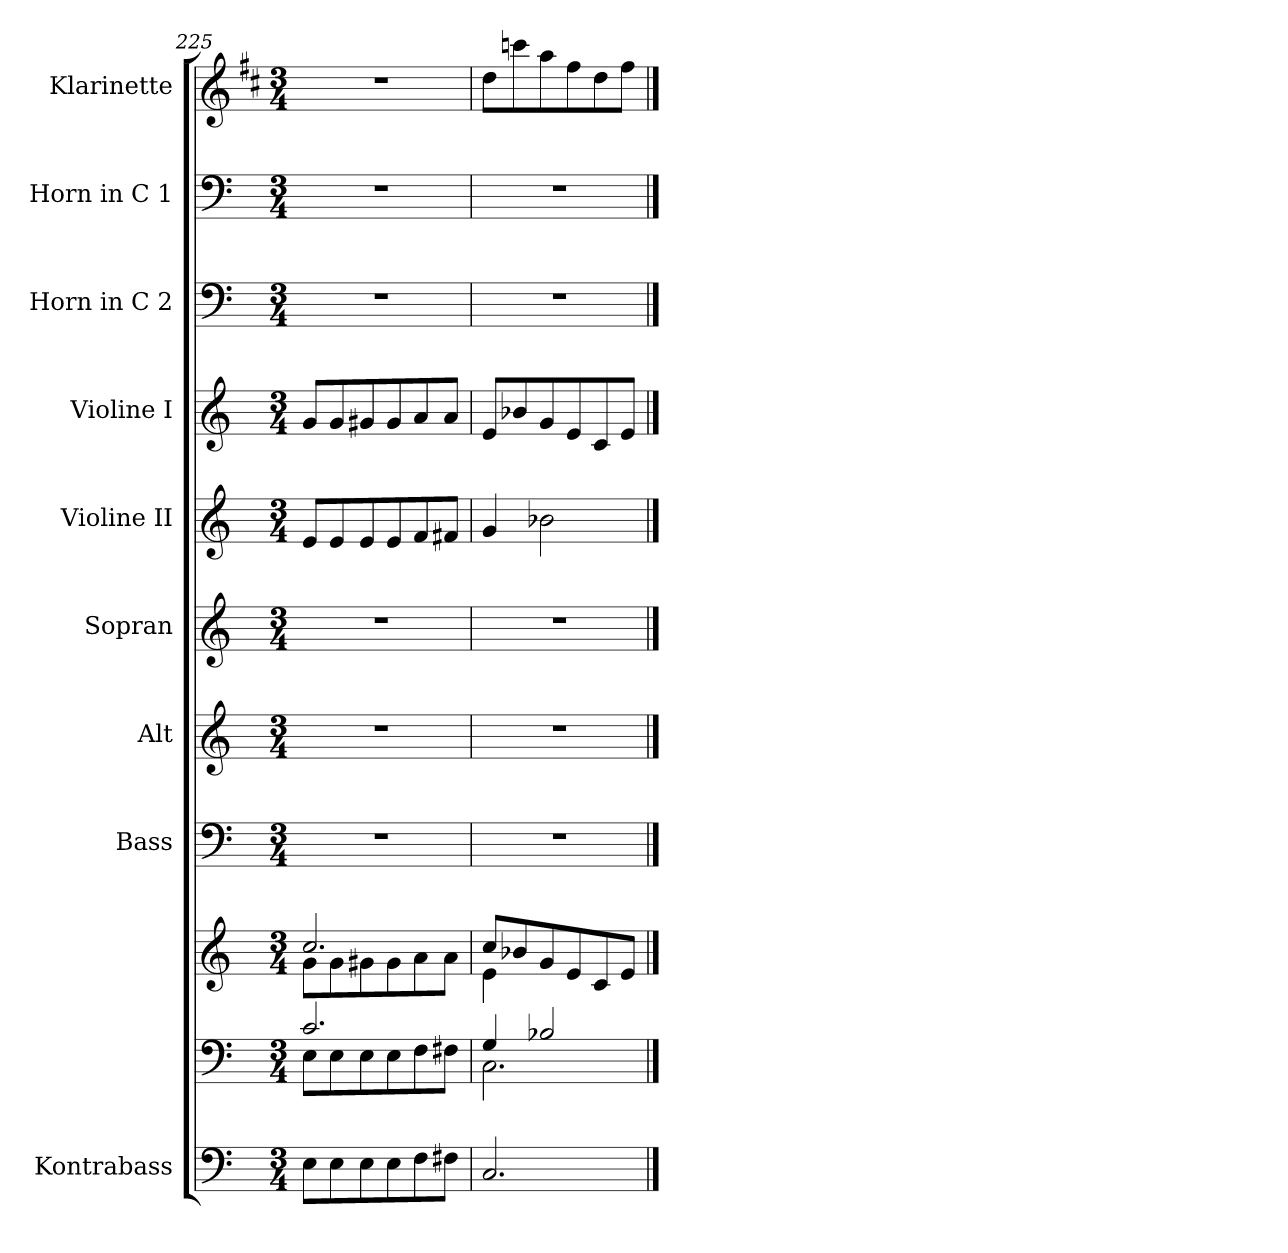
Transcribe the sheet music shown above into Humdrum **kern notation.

**kern	**kern	**kern	**kern	**kern	**kern	**kern	**kern	**kern	**kern	**kern
*part10	*part9	*part9	*part8	*part7	*part6	*part5	*part4	*part3	*part2	*part1
*staff11	*staff10	*staff9	*staff8	*staff7	*staff6	*staff5	*staff4	*staff3	*staff2	*staff1
*I"Kontrabass	*	*	*I"Bass	*I"Alt	*I"Sopran	*I"Violine II	*I"Violine I	*I"Horn in C 2	*I"Horn in C 1	*I"Klarinette
*I'Kb.	*	*	*I'B.	*I'A.	*I'S.	*I'Vl. II	*I'Vl. I	*I'Horn 2	*I'Horn 1	*I'Kl.
*clefF4	*clefF4	*clefG2	*clefF4	*clefG2	*clefG2	*clefG2	*clefG2	*clefF4	*clefF4	*clefG2
*ITrd7c12	*	*	*	*	*	*	*	*	*	*ITrd1c2
*k[]	*k[]	*k[]	*k[]	*k[]	*k[]	*k[]	*k[]	*k[]	*k[]	*k[]
*C:	*C:	*C:	*C:	*C:	*C:	*C:	*C:	*C:	*C:	*C:
*M3/4	*M3/4	*M3/4	*M3/4	*M3/4	*M3/4	*M3/4	*M3/4	*M3/4	*M3/4	*M3/4
=225	=225	=225	=225	=225	=225	=225	=225	=225	=225	=225
*	*^	*^	*	*	*	*	*	*	*	*
8EE\L	2.c/	8E\L	2.cc/	8g\L	2.r	2.r	2.r	8e/L	8g/L	2.r	2.r	2.r
8EE\	.	8E\	.	8g\	.	.	.	8e/	8g/	.	.	.
8EE\	.	8E\	.	8g#X\	.	.	.	8e/	8g#X/	.	.	.
8EE\	.	8E\	.	8g#\	.	.	.	8e/	8g#/	.	.	.
8FF\	.	8F\	.	8a\	.	.	.	8f/	8a/	.	.	.
8FF#X\J	.	8F#X\J	.	8a\J	.	.	.	8f#X/J	8a/J	.	.	.
=226	=226	=226	=226	=226	=226	=226	=226	=226	=226	=226	=226	=226
2.CC/	4G/	2.C\	8cc/L	4e\	2.r	2.r	2.r	4g/	8e/L	2.r	2.r	8cc\L
.	.	.	8b-X/	.	.	.	.	.	8b-X/	.	.	8bb-X\
.	2B-X/	.	8g/	2ryy	.	.	.	2b-X\	8g/	.	.	8gg\
.	.	.	8e/	.	.	.	.	.	8e/	.	.	8ee\
.	.	.	8c/	.	.	.	.	.	8c/	.	.	8cc\
.	.	.	8e/J	.	.	.	.	.	8e/J	.	.	8ee\J
*	*v	*v	*	*	*	*	*	*	*	*	*	*
*	*	*v	*v	*	*	*	*	*	*	*	*
==	==	==	==	==	==	==	==	==	==	==
*-	*-	*-	*-	*-	*-	*-	*-	*-	*-	*-
